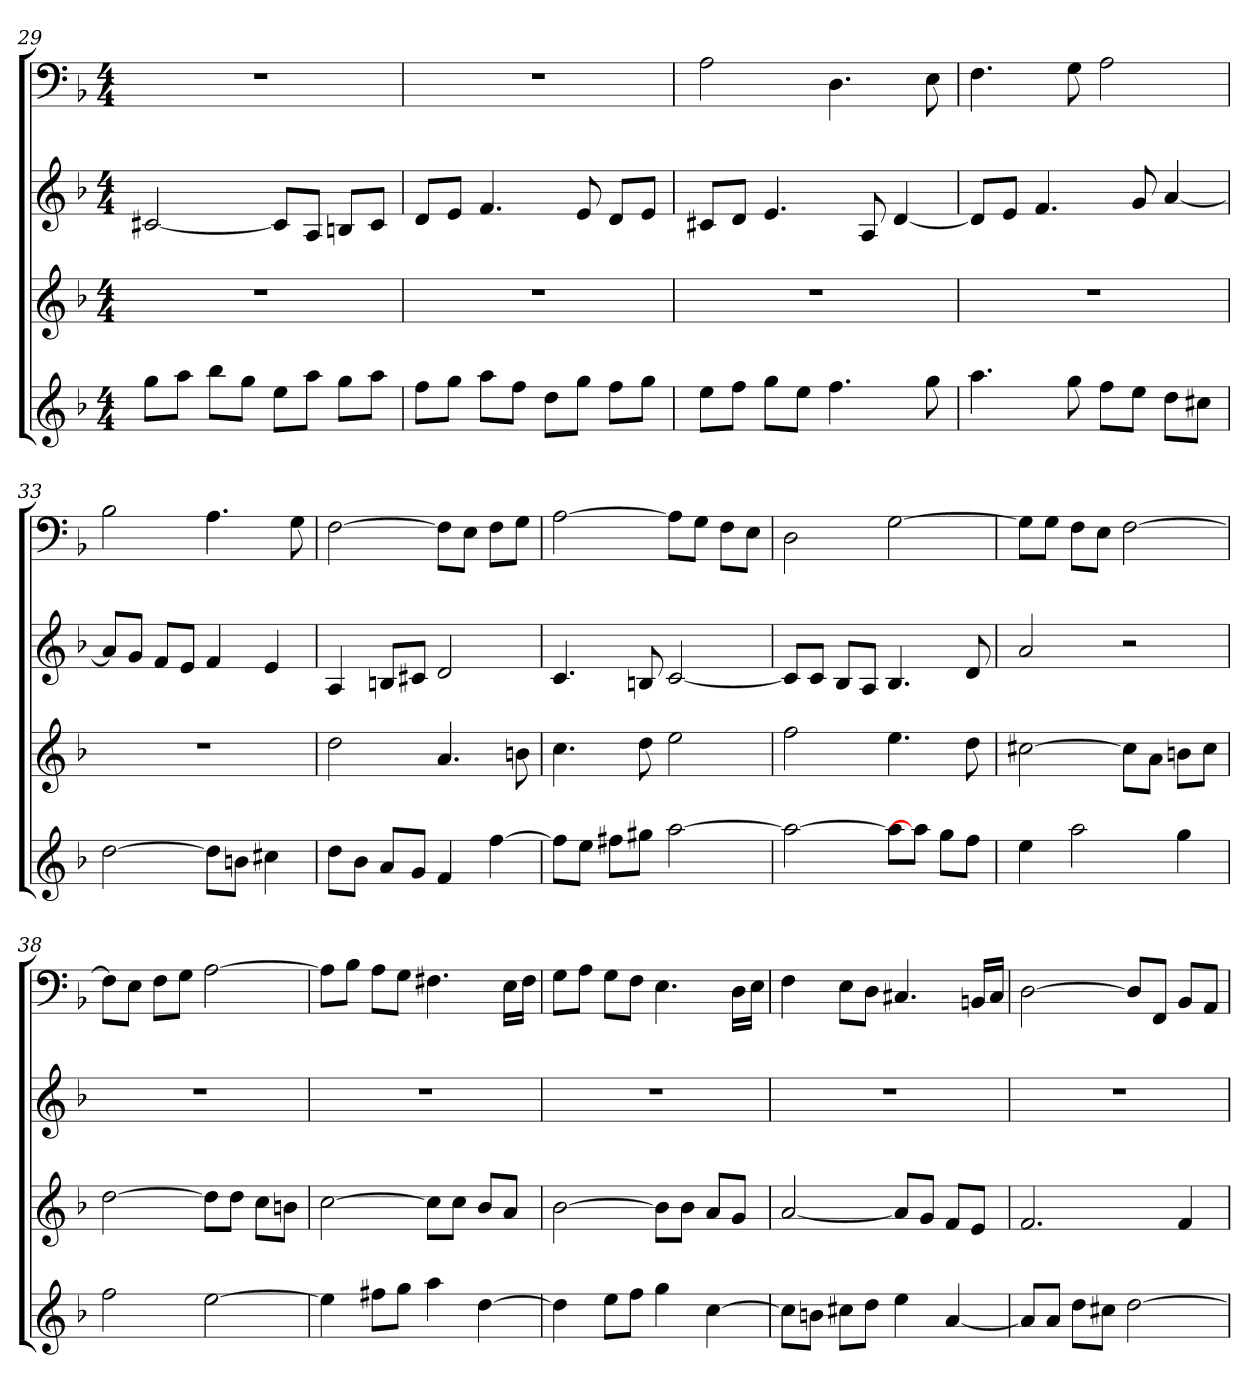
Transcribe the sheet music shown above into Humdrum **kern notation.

**kern	**kern	**kern	**kern
*part4	*part3	*part2	*part1
*staff4	*staff3	*staff2	*staff1
*k[b-]	*k[b-]	*k[b-]	*k[b-]
*d:	*d:	*d:	*d:
*M4/4	*M4/4	*M4/4	*M4/4
=29	=29	=29	=29
8ggL	1r	[2c#X	1r
8aaJ	.	.	.
8bb-L	.	.	.
8ggJ	.	.	.
8eeL	.	8c#L]	.
8aaJ	.	8AJ	.
8ggL	.	8BnL	.
8aaJ	.	8c#J	.
=30	=30	=30	=30
8ffL	1r	8dL	1r
8ggJ	.	8eJ	.
8aaL	.	4.f	.
8ffJ	.	.	.
8ddL	.	.	.
8ggJ	.	8e	.
8ffL	.	8dL	.
8ggJ	.	8eJ	.
=31	=31	=31	=31
8eeL	1r	8c#XL	2A
8ffJ	.	8dJ	.
8ggL	.	4.e	.
8eeJ	.	.	.
4.ff	.	.	4.D
.	.	8A	.
.	.	[4d	.
8gg	.	.	8E
=32	=32	=32	=32
4.aa	1r	8dL]	4.F
.	.	8eJ	.
.	.	4.f	.
8gg	.	.	8G
8ffL	.	.	2A
8eeJ	.	8g	.
8ddL	.	[4a	.
8cc#XJ	.	.	.
=33	=33	=33	=33
[2dd	1r	8aL]	2B-
.	.	8gJ	.
.	.	8fL	.
.	.	8eJ	.
8ddL]	.	4f	4.A
8bnJ	.	.	.
4cc#X	.	4e	.
.	.	.	8G
=34	=34	=34	=34
8ddL	2dd	4A	[2F
8b-J	.	.	.
8aL	.	8BnL	.
8gJ	.	8c#XJ	.
4f	4.a	2d	8FL]
.	.	.	8EJ
[4ff	.	.	8FL
.	8bn	.	8GJ
=35	=35	=35	=35
8ffL]	4.cc	4.c	[2A
8eeJ	.	.	.
8ff#XL	.	.	.
8gg#XJ	8dd	8Bn	.
[2aa	2ee	[2c	8AL]
.	.	.	8GJ
.	.	.	8FL
.	.	.	8EJ
=36	=36	=36	=36
2aa_	2ff	8cL]	2D
.	.	8cJ	.
.	.	8B-L	.
.	.	8AJ	.
8aaL]	4.ee	4.B-	[2G
8aaJ]	.	.	.
8ggL	.	.	.
8ffJ	8dd	8d	.
=37	=37	=37	=37
4ee	[2cc#X	2a	8GL]
.	.	.	8GJ
2aa	.	.	8FL
.	.	.	8EJ
.	8cc#L]	2r	[2F
.	8aJ	.	.
4gg	8bnL	.	.
.	8cc#J	.	.
=38	=38	=38	=38
2ff	[2dd	1r	8FL]
.	.	.	8EJ
.	.	.	8FL
.	.	.	8GJ
[2ee	8ddL]	.	[2A
.	8ddJ	.	.
.	8ccL	.	.
.	8bnJ	.	.
=39	=39	=39	=39
4ee]	[2cc	1r	8AL]
.	.	.	8B-J
8ff#XL	.	.	8AL
8ggJ	.	.	8GJ
4aa	8ccL]	.	4.F#X
.	8ccJ	.	.
[4dd	8b-L	.	.
.	8aJ	.	16ELL
.	.	.	16F#JJ
=40	=40	=40	=40
4dd]	[2b-	1r	8GL
.	.	.	8AJ
8eeL	.	.	8GL
8ffJ	.	.	8FJ
4gg	8b-L]	.	4.E
.	8b-J	.	.
[4cc	8aL	.	.
.	8gJ	.	16DLL
.	.	.	16EJJ
=41	=41	=41	=41
8ccL]	[2a	1r	4F
8bnJ	.	.	.
8cc#XL	.	.	8EL
8ddJ	.	.	8DJ
4ee	8aL]	.	4.C#X
.	8gJ	.	.
[4a	8fL	.	.
.	8eJ	.	16BBnLL
.	.	.	16C#JJ
=42	=42	=42	=42
8aL]	2.f	1r	[2D
8aJ	.	.	.
8ddL	.	.	.
8cc#XJ	.	.	.
[2dd	.	.	8DL]
.	.	.	8FFJ
.	4f	.	8BB-L
.	.	.	8AAJ
=	=	=	=
*-	*-	*-	*-
